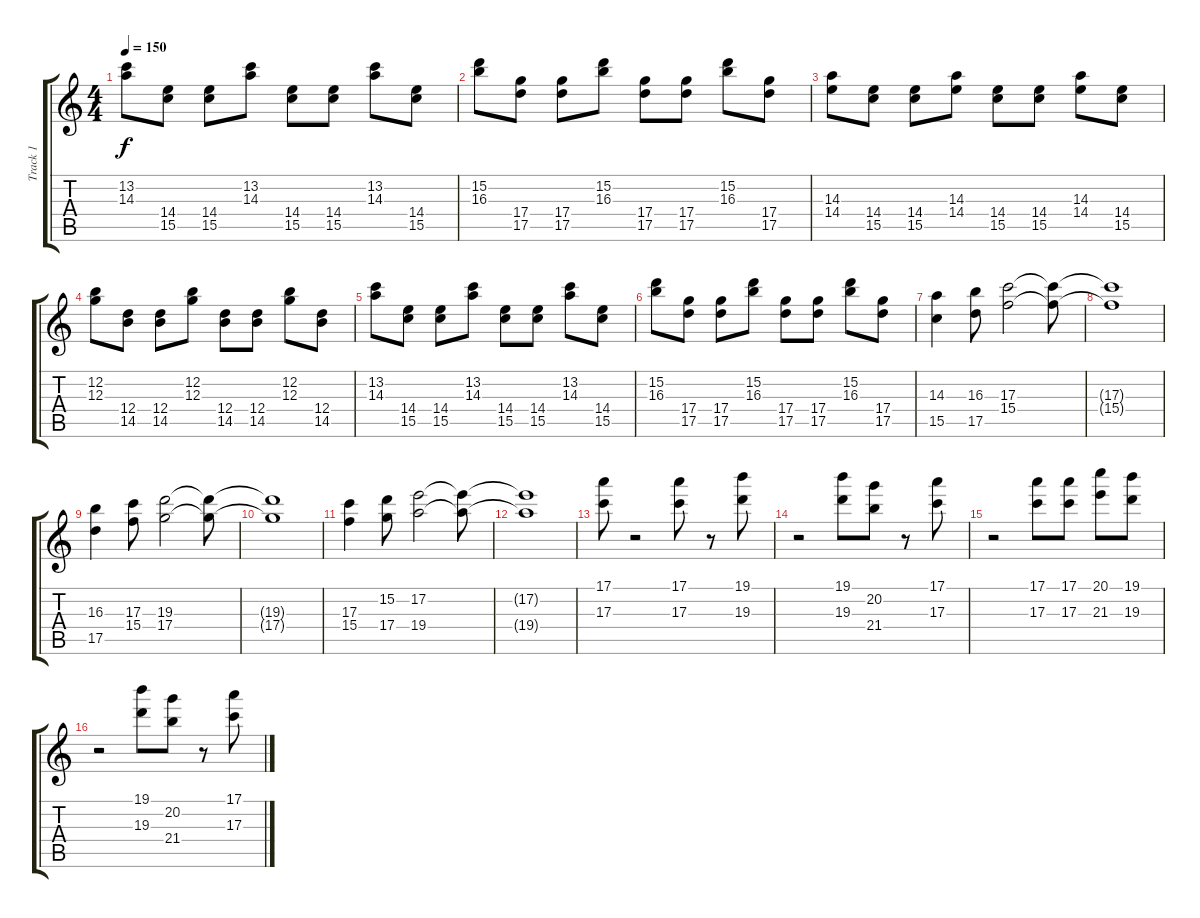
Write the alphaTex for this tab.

\track ("Track 1" "Track 1") {instrument distortionguitar}
\staff {score tabs}
\tuning (E4 B3 G3 D3 A2 E2) {hide}
\ts (4 4)
\tempo 150
\clef g2
\ks c
(13.2 14.3).8{dy f} (14.4 15.5).8 (14.4 15.5).8 (13.2 14.3).8 (14.4 15.5).8 (14.4 15.5).8 (13.2 14.3).8 (14.4 15.5).8 |
(15.2 16.3).8 (17.4 17.5).8 (17.4 17.5).8 (15.2 16.3).8 (17.4 17.5).8 (17.4 17.5).8 (15.2 16.3).8 (17.4 17.5).8 |
(14.3 14.4).8 (14.4 15.5).8 (14.4 15.5).8 (14.3 14.4).8 (14.4 15.5).8 (14.4 15.5).8 (14.3 14.4).8 (14.4 15.5).8 |
(12.2 12.3).8 (12.4 14.5).8 (12.4 14.5).8 (12.2 12.3).8 (12.4 14.5).8 (12.4 14.5).8 (12.2 12.3).8 (12.4 14.5).8 |
(13.2 14.3).8 (14.4 15.5).8 (14.4 15.5).8 (13.2 14.3).8 (14.4 15.5).8 (14.4 15.5).8 (13.2 14.3).8 (14.4 15.5).8 |
(15.2 16.3).8 (17.4 17.5).8 (17.4 17.5).8 (15.2 16.3).8 (17.4 17.5).8 (17.4 17.5).8 (15.2 16.3).8 (17.4 17.5).8 |
(14.3 15.5).4 (16.3 17.5).8 (17.3 15.4).2 (17.3{t} 15.4{t}).8 |
(17.3{t} 15.4{t}).1 |
(16.3 17.5).4 (17.3 15.4).8 (19.3 17.4).2 (19.3{t} 17.4{t}).8 |
(19.3{t} 17.4{t}).1 |
(17.3 15.4).4 (15.2 17.4).8 (17.2 19.4).2 (17.2{t} 19.4{t}).8 |
(17.2{t} 19.4{t}).1 |
(17.1 17.3).8 r.2 (17.1 17.3).8 r.8 (19.1 19.3).8 |
r.2 (19.1 19.3).8 (20.2 21.4).8 r.8 (17.1 17.3).8 |
r.2 (17.1 17.3).8 (17.1 17.3).8 (20.1 21.3).8 (19.1 19.3).8 |
r.2 (19.1 19.3).8 (20.2 21.4).8 r.8 (17.1 17.3).8
